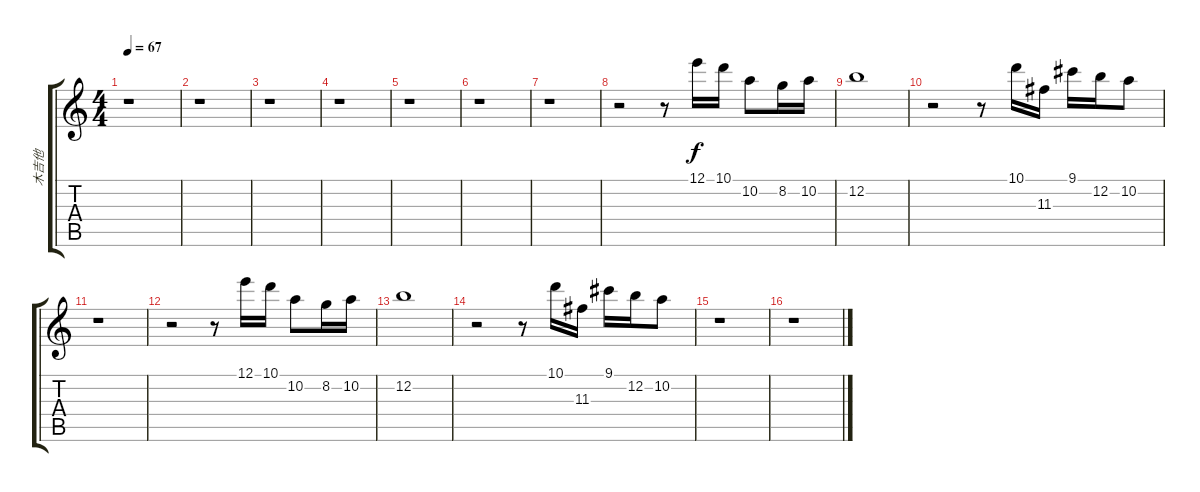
\track ("木吉他" "木吉他") {instrument acousticguitarsteel}
\staff {score tabs}
\tuning (E4 B3 G3 D3 A2 E2) {hide}
\ts (4 4)
\tempo 67
\clef g2
\ks c
r.1{dy f} |
r.1 |
r.1 |
r.1 |
r.1 |
r.1 |
r.1 |
r.2 r.8 12.1.16 10.1.16 10.2.8 8.2.16 10.2.16 |
12.2.1 |
r.2 r.8 10.1.16 11.3.16 9.1.16 12.2.16 10.2.8 |
r.1 |
r.2 r.8 12.1.16 10.1.16 10.2.8 8.2.16 10.2.16 |
12.2.1 |
r.2 r.8 10.1.16 11.3.16 9.1.16 12.2.16 10.2.8 |
r.1 |
r.1
